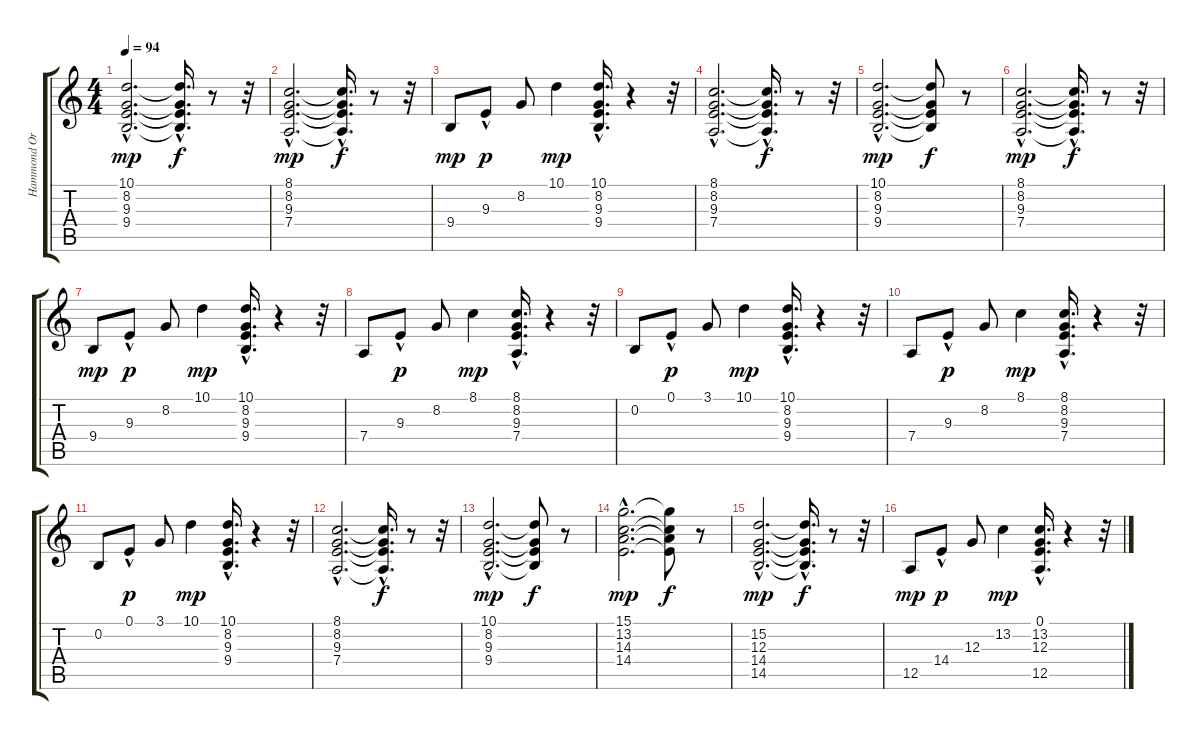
\track ("Hammond Organ" "Hammond Or") {instrument drawbarorgan}
\staff {score tabs}
\tuning (E4 B3 G3 D3 A2 E2) {hide}
\ts (4 4)
\tempo 94
\clef g2
\ks c
(10.1{hac} 8.2{hac} 9.3{hac} 9.4{hac}).2{d dy mp} (10.1{hac t} 8.2{hac t} 9.3{hac t} 9.4{hac t}).16{d dy f} r.8 r.32 |
(8.1{hac} 8.2{hac} 9.3{hac} 7.4{hac}).2{d dy mp} (8.1{hac t} 8.2{hac t} 9.3{hac t} 7.4{hac t}).16{d dy f} r.8 r.32 |
9.4.8{dy mp} 9.3{hac}.8{dy p} 8.2.8 10.1.4{dy mp} (10.1{hac} 8.2{hac} 9.3{hac} 9.4{hac}).16{d} r.4 r.32 |
(8.1{hac} 8.2{hac} 9.3{hac} 7.4{hac}).2{d} (8.1{hac t} 8.2{hac t} 9.3{hac t} 7.4{hac t}).16{d dy f} r.8 r.32 |
(10.1{hac} 8.2{hac} 9.3{hac} 9.4{hac}).2{d dy mp} (10.1{t} 8.2{t} 9.3{t} 9.4{t}).8{dy f} r.8 |
(8.1{hac} 8.2{hac} 9.3{hac} 7.4{hac}).2{d dy mp} (8.1{hac t} 8.2{hac t} 9.3{hac t} 7.4{hac t}).16{d dy f} r.8 r.32 |
9.4.8{dy mp} 9.3{hac}.8{dy p} 8.2.8 10.1.4{dy mp} (10.1{hac} 8.2{hac} 9.3{hac} 9.4{hac}).16{d} r.4 r.32 |
7.4.8 9.3{hac}.8{dy p} 8.2.8 8.1.4{dy mp} (8.1{hac} 8.2{hac} 9.3{hac} 7.4{hac}).16{d} r.4 r.32 |
0.2.8 0.1{hac}.8{dy p} 3.1.8 10.1.4{dy mp} (10.1{hac} 8.2{hac} 9.3{hac} 9.4{hac}).16{d} r.4 r.32 |
7.4.8 9.3{hac}.8{dy p} 8.2.8 8.1.4{dy mp} (8.1{hac} 8.2{hac} 9.3{hac} 7.4{hac}).16{d} r.4 r.32 |
0.2.8 0.1{hac}.8{dy p} 3.1.8 10.1.4{dy mp} (10.1{hac} 8.2{hac} 9.3{hac} 9.4{hac}).16{d} r.4 r.32 |
(8.1{hac} 8.2{hac} 9.3{hac} 7.4{hac}).2{d} (8.1{hac t} 8.2{hac t} 9.3{hac t} 7.4{hac t}).16{d dy f} r.8 r.32 |
(10.1{hac} 8.2{hac} 9.3{hac} 9.4{hac}).2{d dy mp} (10.1{t} 8.2{t} 9.3{t} 9.4{t}).8{dy f} r.8 |
(15.1{hac} 13.2{hac} 14.3{hac} 14.4{hac}).2{d dy mp} (15.1{t} 13.2{t} 14.3{t} 14.4{t}).8{dy f} r.8 |
(15.2{hac} 12.3{hac} 14.4{hac} 14.5{hac}).2{d dy mp} (15.2{hac t} 12.3{hac t} 14.4{hac t} 14.5{hac t}).16{d dy f} r.8 r.32 |
12.5.8{dy mp} 14.4{hac}.8{dy p} 12.3.8 13.2.4{dy mp} (0.1{hac} 13.2{hac} 12.3{hac} 12.5{hac}).16{d} r.4 r.32
